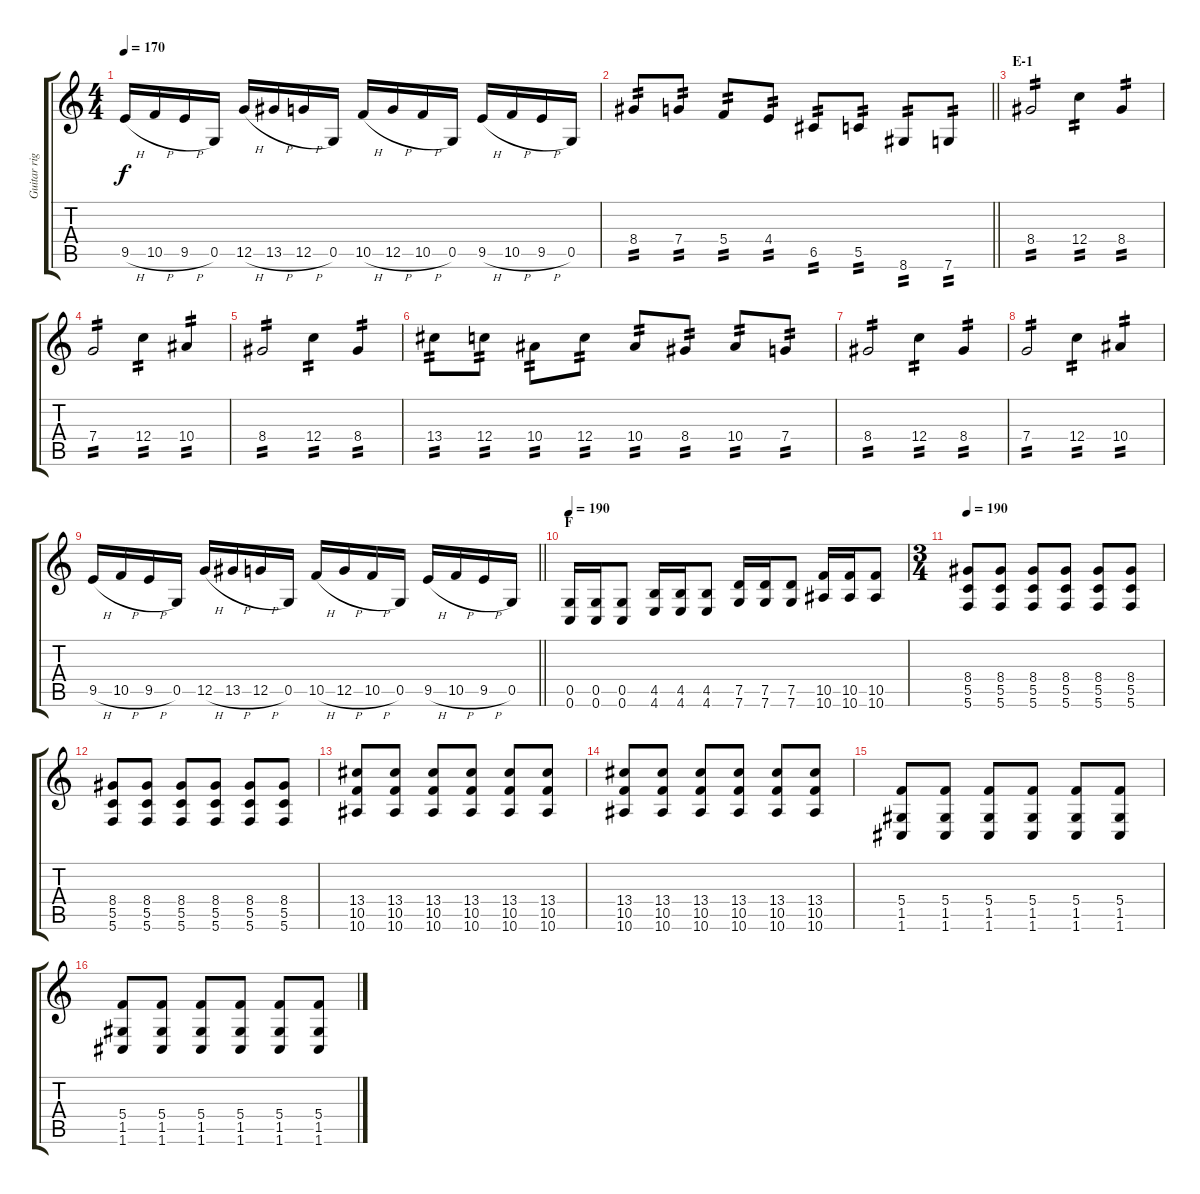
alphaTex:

\track ("Guitar right" "Guitar rig") {instrument distortionguitar}
\staff {score tabs}
\tuning (D4 A3 F3 C3 G2 C2) {hide}
\ts (4 4)
\tempo 170
\clef g2
\ks c
9.5{h}.16{dy f} 10.5{h}.16 9.5{h}.16 0.5.16 12.5{h}.16 13.5{h}.16 12.5{h}.16 0.5.16 10.5{h}.16 12.5{h}.16 10.5{h}.16 0.5.16 9.5{h}.16 10.5{h}.16 9.5{h}.16 0.5.16 |
\barLineRight lightlight
8.4.8{tp 2} 7.4.8{tp 2} 5.4.8{tp 2} 4.4.8{tp 2} 6.5.8{tp 2} 5.5.8{tp 2} 8.6.8{tp 2} 7.6.8{tp 2} |
\section ("" "E-1")
8.4.2{tp 2} 12.4.4{tp 2} 8.4.4{tp 2} |
7.4.2{tp 2} 12.4.4{tp 2} 10.4.4{tp 2} |
8.4.2{tp 2} 12.4.4{tp 2} 8.4.4{tp 2} |
13.4.8{tp 2} 12.4.8{tp 2} 10.4.8{tp 2} 12.4.8{tp 2} 10.4.8{tp 2} 8.4.8{tp 2} 10.4.8{tp 2} 7.4.8{tp 2} |
8.4.2{tp 2} 12.4.4{tp 2} 8.4.4{tp 2} |
7.4.2{tp 2} 12.4.4{tp 2} 10.4.4{tp 2} |
\barLineRight lightlight
9.5{h}.16 10.5{h}.16 9.5{h}.16 0.5.16 12.5{h}.16 13.5{h}.16 12.5{h}.16 0.5.16 10.5{h}.16 12.5{h}.16 10.5{h}.16 0.5.16 9.5{h}.16 10.5{h}.16 9.5{h}.16 0.5.16 |
\section ("" "F")
\tempo 190
(0.5 0.6).16 (0.5 0.6).16 (0.5 0.6).8 (4.5 4.6).16 (4.5 4.6).16 (4.5 4.6).8 (7.5 7.6).16 (7.5 7.6).16 (7.5 7.6).8 (10.5 10.6).16 (10.5 10.6).16 (10.5 10.6).8 |
\ts (3 4)
\tempo 190
(8.4 5.5 5.6).8 (8.4 5.5 5.6).8 (8.4 5.5 5.6).8 (8.4 5.5 5.6).8 (8.4 5.5 5.6).8 (8.4 5.5 5.6).8 |
(8.4 5.5 5.6).8 (8.4 5.5 5.6).8 (8.4 5.5 5.6).8 (8.4 5.5 5.6).8 (8.4 5.5 5.6).8 (8.4 5.5 5.6).8 |
(13.4 10.5 10.6).8 (13.4 10.5 10.6).8 (13.4 10.5 10.6).8 (13.4 10.5 10.6).8 (13.4 10.5 10.6).8 (13.4 10.5 10.6).8 |
(13.4 10.5 10.6).8 (13.4 10.5 10.6).8 (13.4 10.5 10.6).8 (13.4 10.5 10.6).8 (13.4 10.5 10.6).8 (13.4 10.5 10.6).8 |
(5.4 1.5 1.6).8 (5.4 1.5 1.6).8 (5.4 1.5 1.6).8 (5.4 1.5 1.6).8 (5.4 1.5 1.6).8 (5.4 1.5 1.6).8 |
(5.4 1.5 1.6).8 (5.4 1.5 1.6).8 (5.4 1.5 1.6).8 (5.4 1.5 1.6).8 (5.4 1.5 1.6).8 (5.4 1.5 1.6).8
